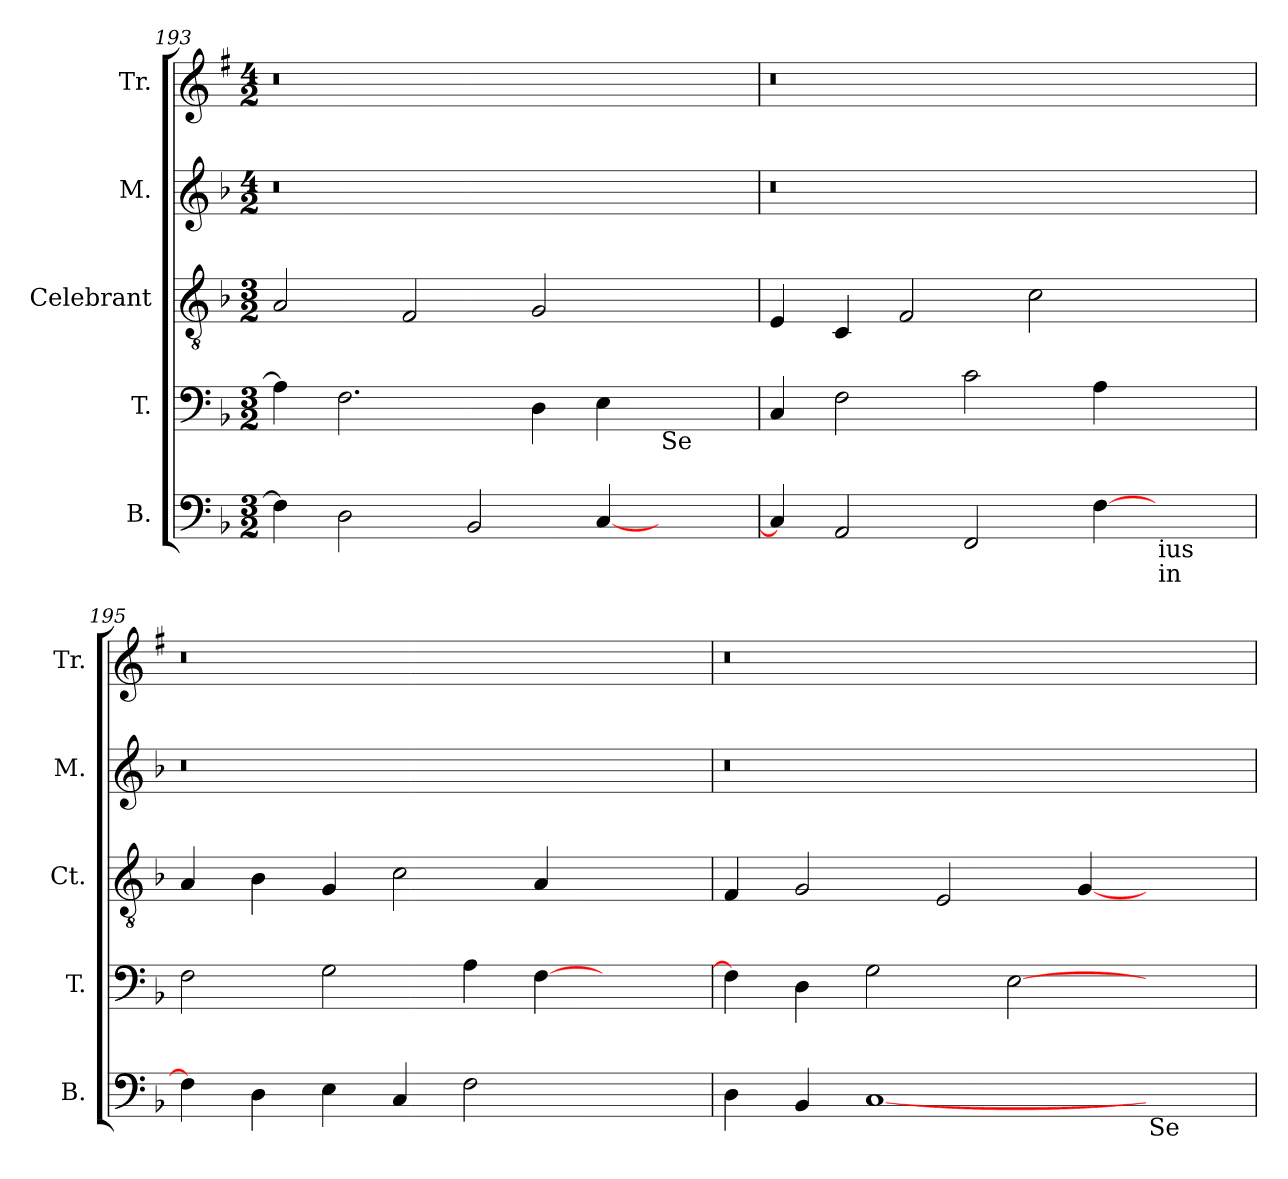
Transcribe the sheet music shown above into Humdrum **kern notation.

**kern	**kern	**kern	**kern	**kern
*part5	*part4	*part3	*part2	*part1
*staff5	*staff4	*staff3	*staff2	*staff1
*I"B.	*I"T.	*I"Celebrant	*I"M.	*I"Tr.
*I'B.	*I'T.	*I'Ct.	*I'M.	*I'Tr.
*clefF4	*clefF4	*clefGv2	*clefG2	*clefG2
*	*	*	*	*ITrd1c2
*k[b-]	*k[b-]	*k[b-]	*k[b-]	*k[b-]
*F:	*F:	*F:	*F:	*F:
*M3/2	*M3/2	*M3/2	*M4/2	*M4/2
=193	=193	=193	=193	=193
4F\]	4A\]	2A/	0r	0r
2D\	2.F\	.	.	.
.	.	2F/	.	.
2BB-/	.	.	.	.
.	4D\	2G/	.	.
[<4C/	4E\	.	.	.
!	!LO:TX:b:t=Se	!	!	!
2ryy	2ryy	2ryy	.	.
=194	=194	=194	=194	=194
4C/]	4C/	4E/	0r	0r
2AA/	2F\	4C/	.	.
.	.	2F/	.	.
2FF/	2c\	.	.	.
.	.	2c\	.	.
[>4F\	4A\	.	.	.
!LO:TX:b:t=ius	!	!	!	!
!LO:TX:b:t=in	!	!	!	!
2ryy	2ryy	2ryy	.	.
=195	=195	=195	=195	=195
4F\]	2F\	4A/	0r	0r
4D\	.	4B-\	.	.
4E\	2G\	4G/	.	.
4C/	.	2c\	.	.
2F\	4A\	.	.	.
.	[>4F\	4A/	.	.
2ryy	2ryy	2ryy	.	.
=196	=196	=196	=196	=196
4D\	4F\]	4F/	0r	0r
4BB-/	4D\	2G/	.	.
[<1C	2G\	.	.	.
.	.	2E/	.	.
.	[<2E\	.	.	.
.	.	[<4G/	.	.
!LO:TX:b:t=Se	!	!	!	!
2ryy	2ryy	2ryy	.	.
=	=	=	=	=
*-	*-	*-	*-	*-
